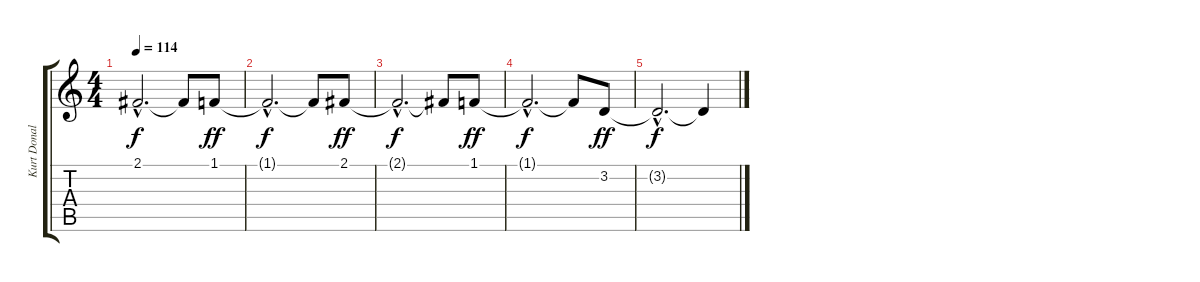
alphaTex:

\track ("Kurt Donald Cobain (Voix)" "Kurt Donal") {instrument altosax}
\staff {score tabs}
\tuning (E4 B3 G3 D3 A2 E2) {hide}
\ts (4 4)
\tempo 114
\clef g2
\ks c
2.1{hac t}.2{d dy f} 2.1{t}.8 1.1.8{dy ff} |
1.1{hac t}.2{d dy f} 1.1{t}.8 2.1.8{dy ff} |
2.1{hac t}.2{d dy f} 2.1{t}.8 1.1.8{dy ff} |
1.1{hac t}.2{d dy f} 1.1{t}.8 3.2.8{dy ff} |
3.2{hac t}.2{d dy f} 3.2{t}.4
